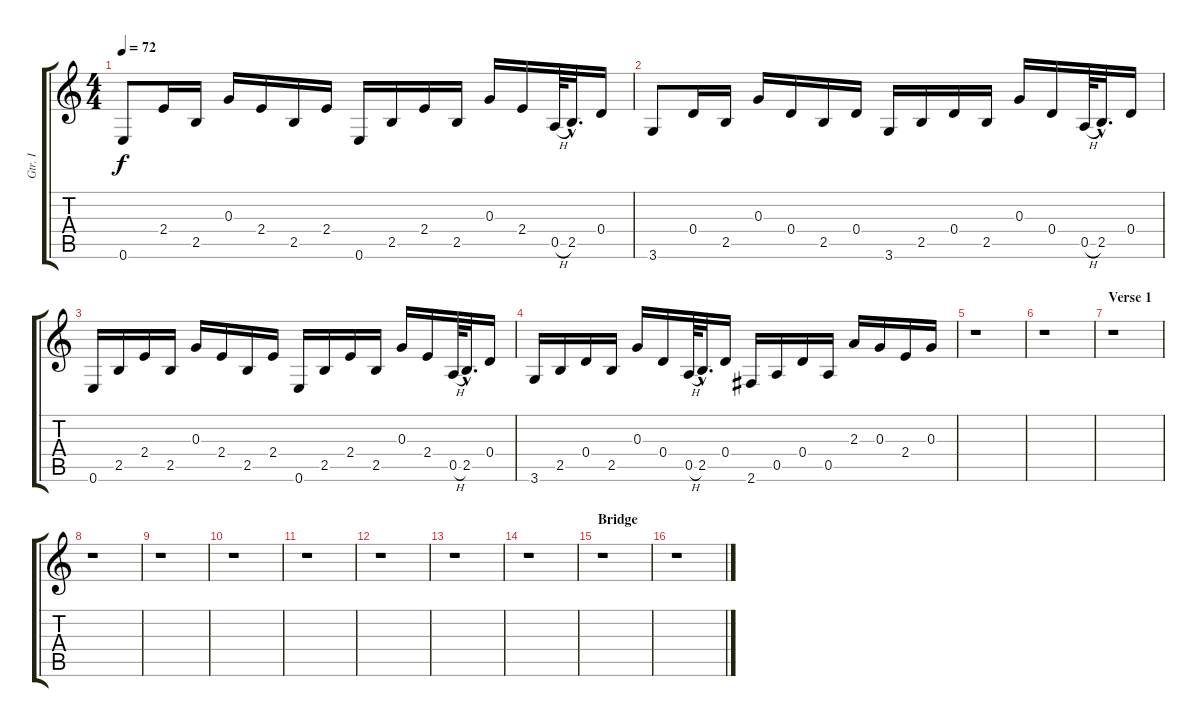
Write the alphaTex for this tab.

\track ("Gtr. I" "Gtr. I") {instrument acousticguitarsteel}
\staff {score tabs}
\tuning (E4 B3 G3 D3 A2 E2) {hide}
\ts (4 4)
\tempo 72
\clef g2
\ks c
0.6.8{dy f} 2.4.16 2.5.16 0.3.16 2.4.16 2.5.16 2.4.16 0.6.16 2.5.16 2.4.16 2.5.16 0.3.16 2.4.16 0.5{h}.64 2.5{hac}.32{d} 0.4.16 |
3.6.8 0.4.16 2.5.16 0.3.16 0.4.16 2.5.16 0.4.16 3.6.16 2.5.16 0.4.16 2.5.16 0.3.16 0.4.16 0.5{h}.64 2.5{hac}.32{d} 0.4.16 |
0.6.16 2.5.16 2.4.16 2.5.16 0.3.16 2.4.16 2.5.16 2.4.16 0.6.16 2.5.16 2.4.16 2.5.16 0.3.16 2.4.16 0.5{h}.64 2.5{hac}.32{d} 0.4.16 |
3.6.16 2.5.16 0.4.16 2.5.16 0.3.16 0.4.16 0.5{h}.64 2.5{hac}.32{d} 0.4.16 2.6.16 0.5.16 0.4.16 0.5.16 2.3.16 0.3.16 2.4.16 0.3.16 |
r.1 |
r.1 |
\section ("" "Verse 1")
r.1 |
r.1 |
r.1 |
r.1 |
r.1 |
r.1 |
r.1 |
r.1 |
\section ("" "Bridge")
r.1 |
r.1
